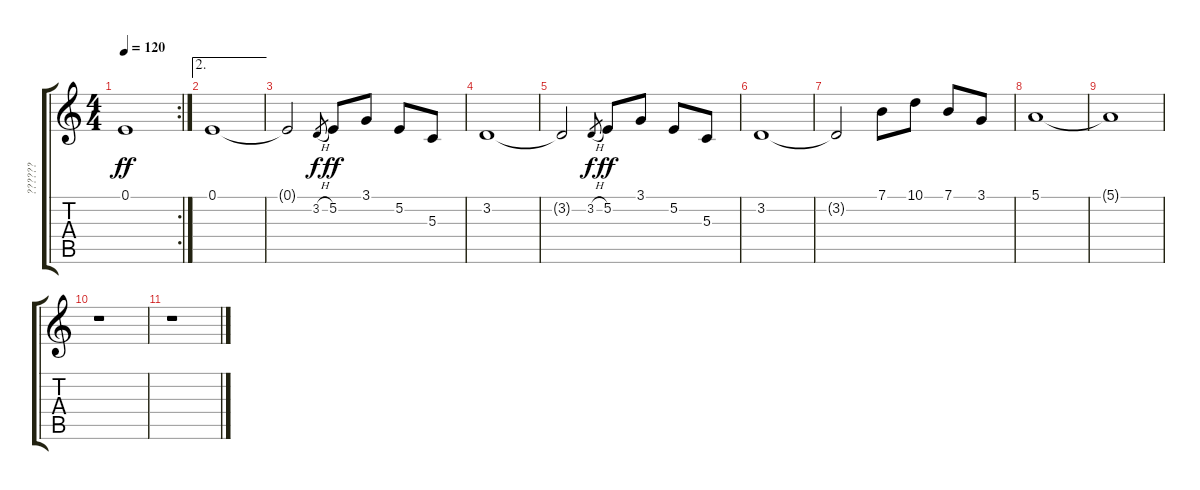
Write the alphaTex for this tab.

\track ("??????" "??????") {instrument vibraphone}
\staff {score tabs}
\tuning (E4 B3 G3 D3 A2 E2) {hide}
\rc 2
\ts (4 4)
\tempo 120
\clef g2
\ks c
0.1{t}.1{dy ff} |
\ae 2
0.1.1 |
0.1{t}.2 3.2{h}.8{gr dy f} 5.2.8{dy ff} 3.1.8 5.2.8 5.3.8 |
3.2.1 |
3.2{t}.2 3.2{h}.8{gr dy f} 5.2.8{dy ff} 3.1.8 5.2.8 5.3.8 |
3.2.1 |
3.2{t}.2 7.1.8 10.1.8 7.1.8 3.1.8 |
5.1.1 |
5.1{t}.1 |
r.1 |
r.1
